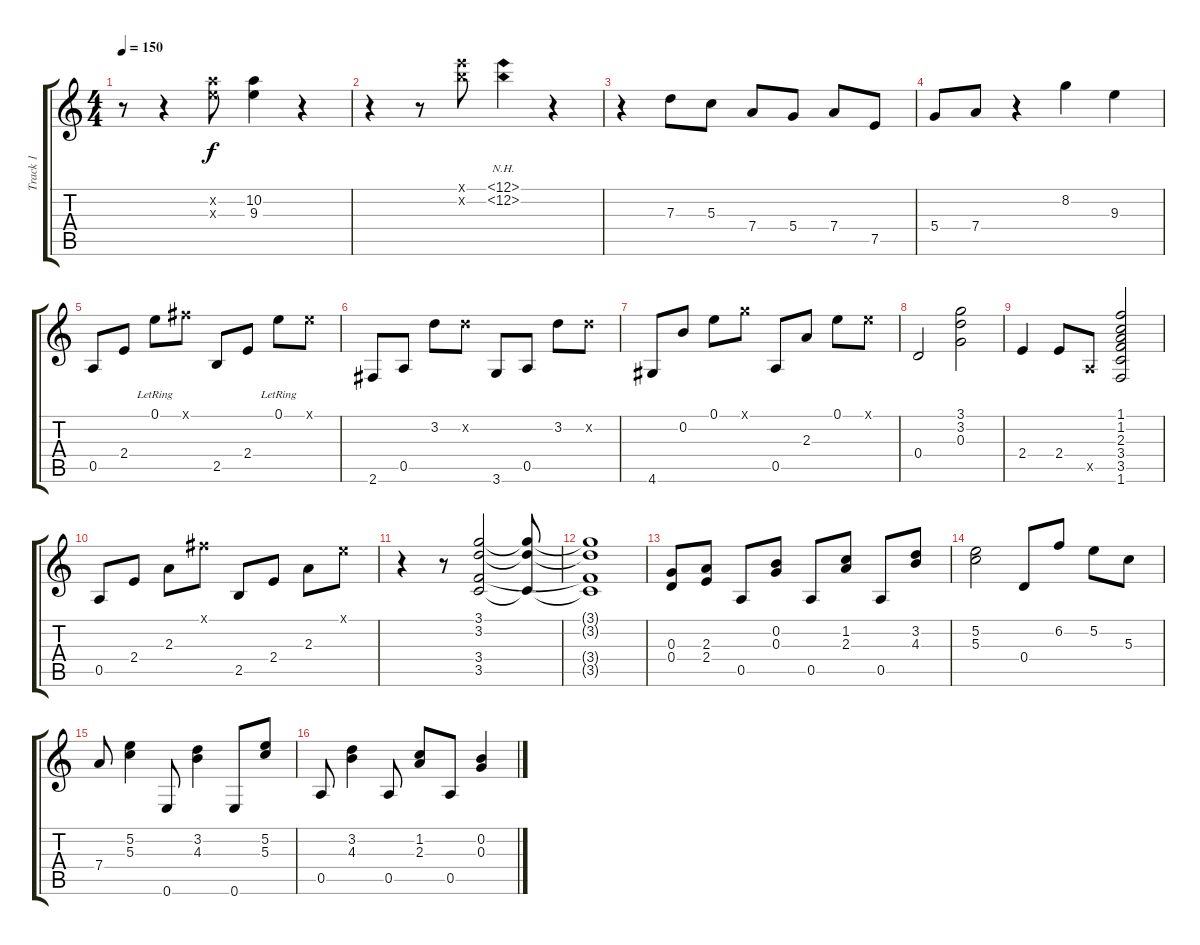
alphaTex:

\track ("Track 1" "Track 1") {instrument acousticguitarsteel}
\staff {score tabs}
\tuning (E4 B3 G3 D3 A2 E2) {hide}
\ts (4 4)
\tempo 150
\clef g2
\ks c
r.8{dy f} r.4 (10.2{x} 9.3{x}).8 (10.2 9.3).4 r.4 |
r.4 r.8 (12.1{x} 12.2{x}).8 (12.1{nh} 12.2{nh}).4 r.4 |
r.4 7.3.8 5.3.8 7.4.8 5.4.8 7.4.8 7.5.8 |
5.4.8 7.4.8 r.4 8.2.4 9.3.4 |
0.5.8 2.4.8 0.1{lr}.8 2.1{x}.8 2.5.8 2.4.8 0.1{lr}.8 0.1{x}.8 |
2.6.8 0.5.8 3.2.8 3.2{x}.8 3.6.8 0.5.8 3.2.8 3.2{x}.8 |
4.6.8 0.2.8 0.1.8 3.1{x}.8 0.5.8 2.3.8 0.1.8 0.1{x}.8 |
0.4.2 (3.1 3.2 0.3).2 |
2.4.4 2.4.8 0.5{x}.8 (1.1 1.2 2.3 3.4 3.5 1.6).2 |
0.5.8 2.4.8 2.3.8 2.1{x}.8 2.5.8 2.4.8 2.3.8 0.1{x}.8 |
r.4 r.8 (3.1 3.2 3.4 3.5).2 (3.1{t} 3.2{t} 3.5{t}).8 |
(3.1{t} 3.2{t} 3.4{t} 3.5{t}).1 |
(0.3 0.4).8 (2.3 2.4).8 0.5.8 (0.2 0.3).8 0.5.8 (1.2 2.3).8 0.5.8 (3.2 4.3).8 |
(5.2 5.3).2 0.4.8 6.2.8 5.2.8 5.3.8 |
7.4.8 (5.2 5.3).4 0.6.8 (3.2 4.3).4 0.6.8 (5.2 5.3).8 |
0.5.8 (3.2 4.3).4 0.5.8 (1.2 2.3).8 0.5.8 (0.2 0.3).4
